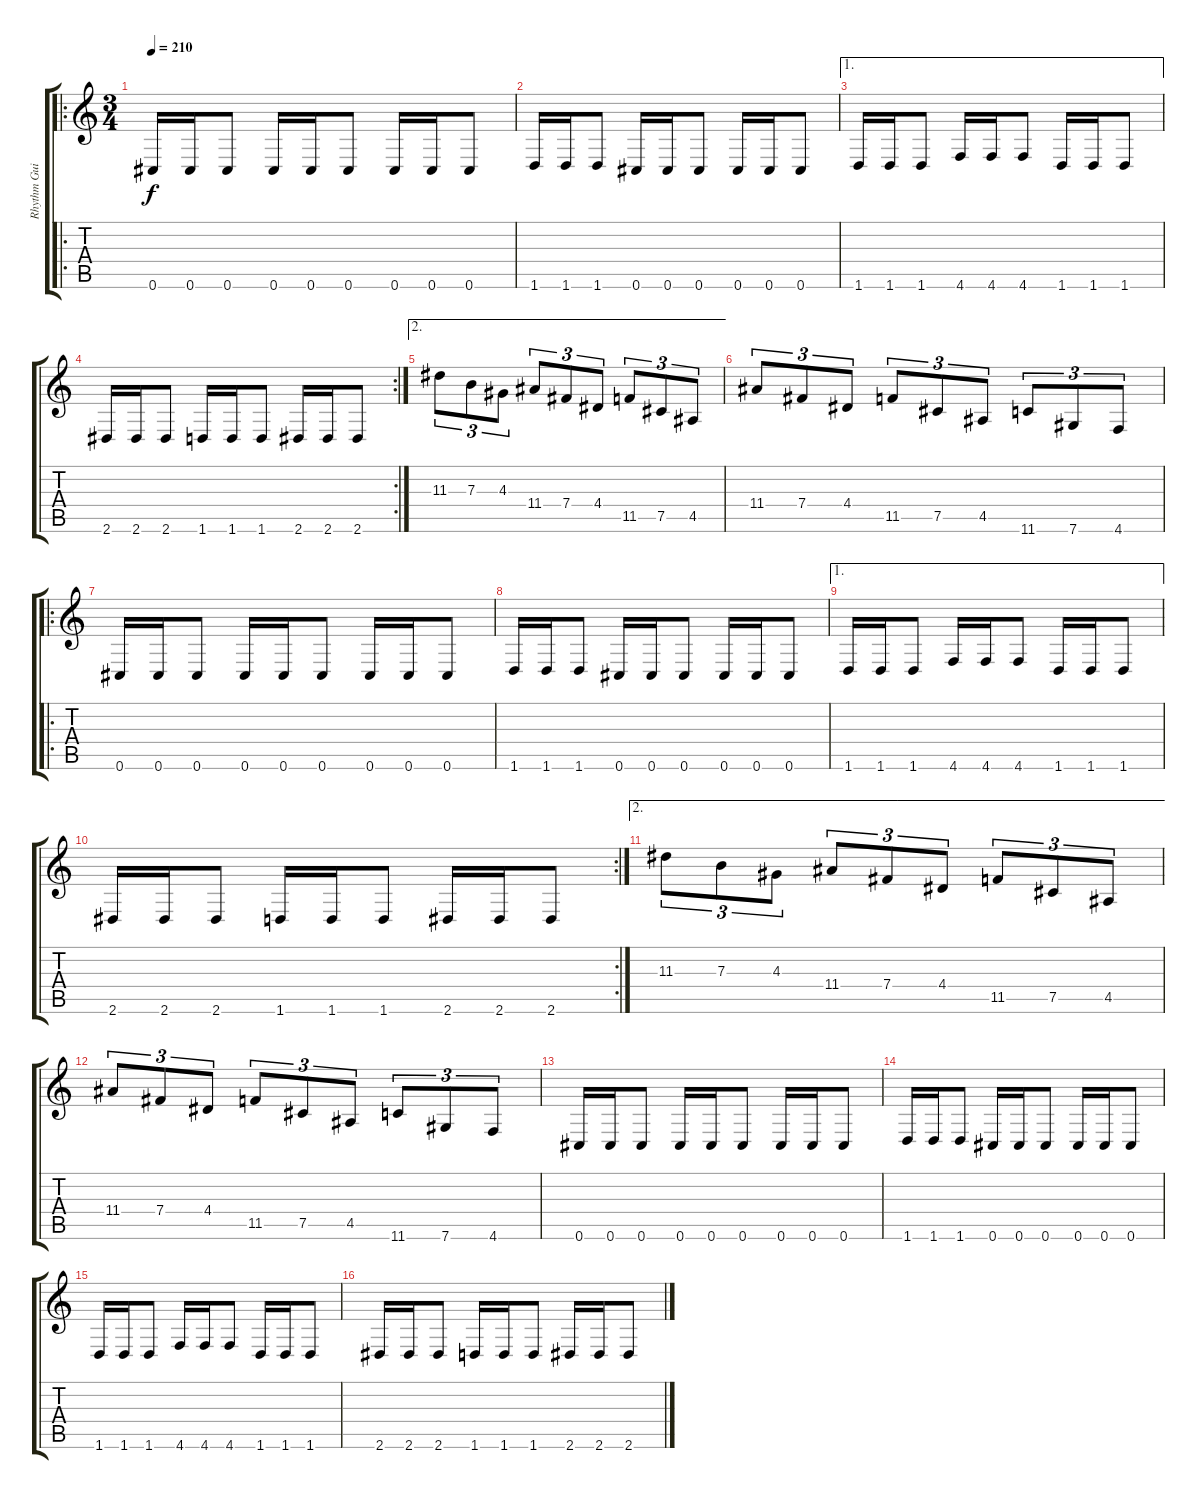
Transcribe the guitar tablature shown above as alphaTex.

\track ("Rhythm Guitar" "Rhythm Gui") {instrument overdrivenguitar}
\staff {score tabs}
\tuning (Db4 Ab3 E3 B2 Gb2 Db2) {hide}
\ro
\ts (3 4)
\tempo 210
\clef g2
\ks c
0.6.16{dy f} 0.6.16 0.6.8 0.6.16 0.6.16 0.6.8 0.6.16 0.6.16 0.6.8 |
1.6.16 1.6.16 1.6.8 0.6.16 0.6.16 0.6.8 0.6.16 0.6.16 0.6.8 |
\ae 1
1.6.16 1.6.16 1.6.8 4.6.16 4.6.16 4.6.8 1.6.16 1.6.16 1.6.8 |
\rc 2
2.6.16 2.6.16 2.6.8 1.6.16 1.6.16 1.6.8 2.6.16 2.6.16 2.6.8 |
\ae 2
11.3.8{tu (3 2)} 7.3.8{tu (3 2)} 4.3.8{tu (3 2)} 11.4.8{tu (3 2)} 7.4.8{tu (3 2)} 4.4.8{tu (3 2)} 11.5.8{tu (3 2)} 7.5.8{tu (3 2)} 4.5.8{tu (3 2)} |
11.4.8{tu (3 2)} 7.4.8{tu (3 2)} 4.4.8{tu (3 2)} 11.5.8{tu (3 2)} 7.5.8{tu (3 2)} 4.5.8{tu (3 2)} 11.6.8{tu (3 2)} 7.6.8{tu (3 2)} 4.6.8{tu (3 2)} |
\ro
0.6.16 0.6.16 0.6.8 0.6.16 0.6.16 0.6.8 0.6.16 0.6.16 0.6.8 |
1.6.16 1.6.16 1.6.8 0.6.16 0.6.16 0.6.8 0.6.16 0.6.16 0.6.8 |
\ae 1
1.6.16 1.6.16 1.6.8 4.6.16 4.6.16 4.6.8 1.6.16 1.6.16 1.6.8 |
\rc 2
2.6.16 2.6.16 2.6.8 1.6.16 1.6.16 1.6.8 2.6.16 2.6.16 2.6.8 |
\ae 2
11.3.8{tu (3 2)} 7.3.8{tu (3 2)} 4.3.8{tu (3 2)} 11.4.8{tu (3 2)} 7.4.8{tu (3 2)} 4.4.8{tu (3 2)} 11.5.8{tu (3 2)} 7.5.8{tu (3 2)} 4.5.8{tu (3 2)} |
11.4.8{tu (3 2)} 7.4.8{tu (3 2)} 4.4.8{tu (3 2)} 11.5.8{tu (3 2)} 7.5.8{tu (3 2)} 4.5.8{tu (3 2)} 11.6.8{tu (3 2)} 7.6.8{tu (3 2)} 4.6.8{tu (3 2)} |
0.6.16{volume 14} 0.6.16 0.6.8 0.6.16 0.6.16 0.6.8 0.6.16 0.6.16 0.6.8 |
1.6.16 1.6.16 1.6.8 0.6.16 0.6.16 0.6.8 0.6.16 0.6.16 0.6.8 |
1.6.16{volume 12} 1.6.16 1.6.8 4.6.16 4.6.16 4.6.8 1.6.16 1.6.16 1.6.8 |
2.6.16 2.6.16 2.6.8 1.6.16 1.6.16 1.6.8 2.6.16 2.6.16 2.6.8
